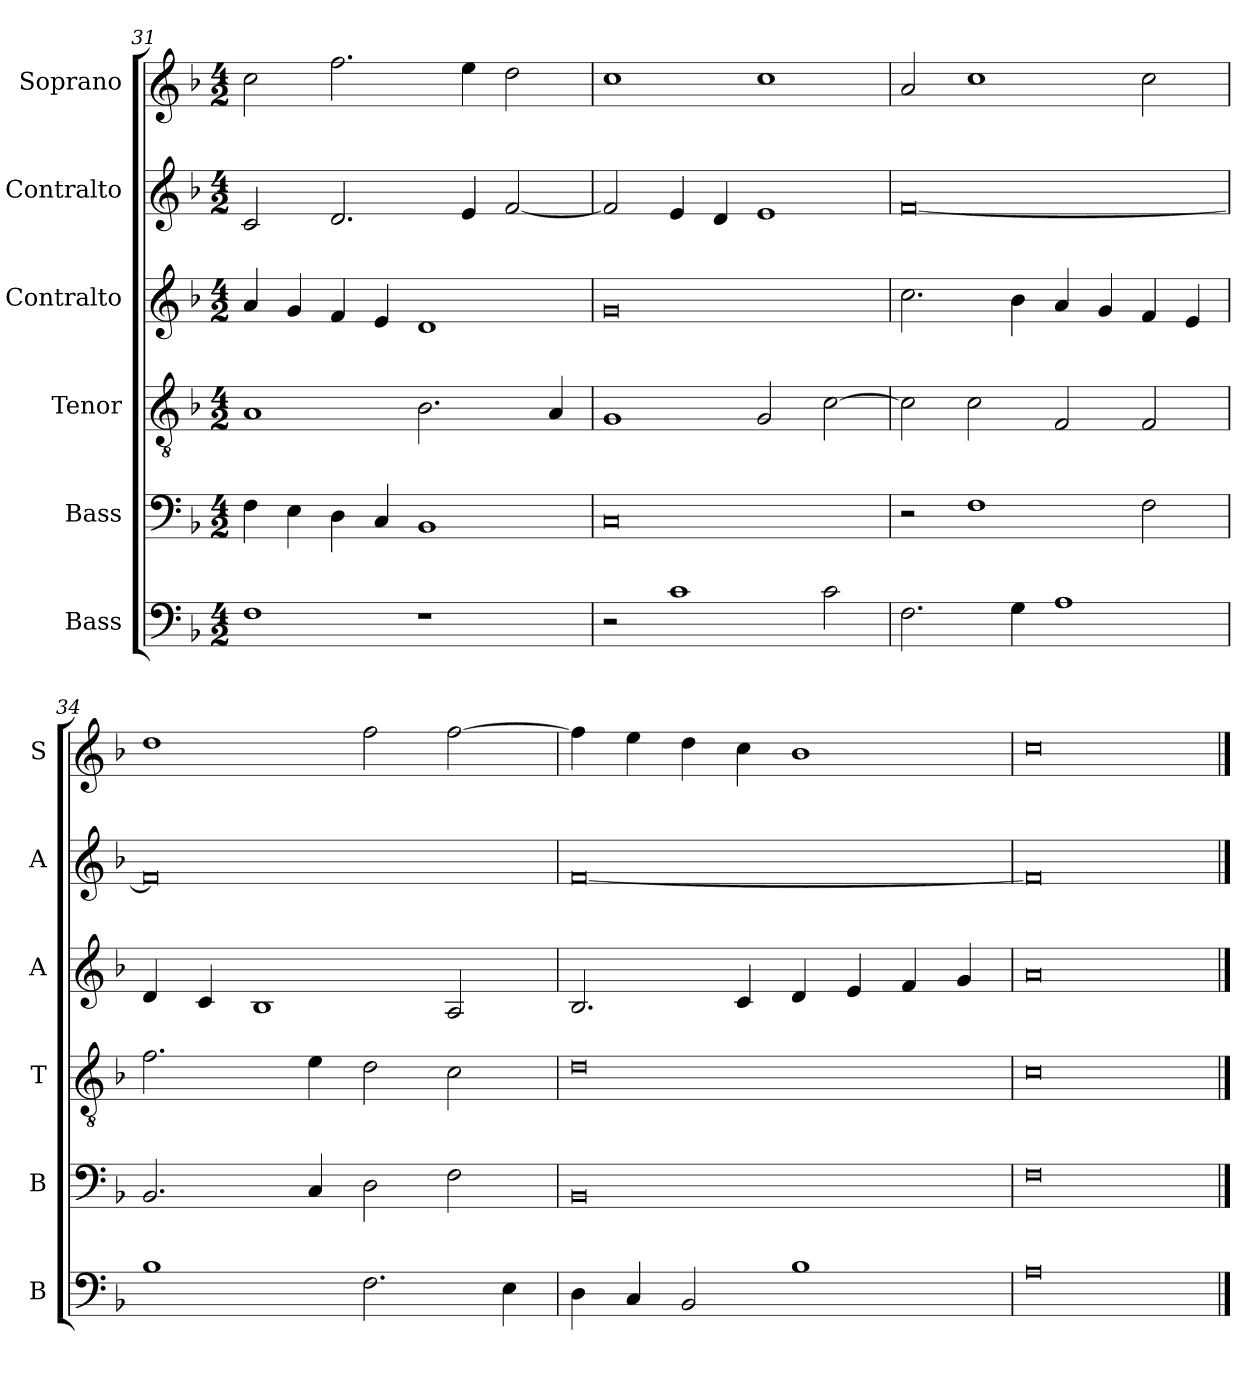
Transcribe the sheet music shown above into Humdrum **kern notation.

**kern	**kern	**kern	**kern	**kern	**kern
*part6	*part5	*part4	*part3	*part2	*part1
*staff6	*staff5	*staff4	*staff3	*staff2	*staff1
*I"Bass	*I"Bass	*I"Tenor	*I"Contralto	*I"Contralto	*I"Soprano
*I'B	*I'B	*I'T	*I'A	*I'A	*I'S
*clefF4	*clefF4	*clefGv2	*clefG2	*clefG2	*clefG2
*k[b-]	*k[b-]	*k[b-]	*k[b-]	*k[b-]	*k[b-]
*F:ion	*F:ion	*F:ion	*F:ion	*F:ion	*F:ion
*M4/2	*M4/2	*M4/2	*M4/2	*M4/2	*M4/2
=31	=31	=31	=31	=31	=31
1F	4F	1A	4a	2c	2cc
.	4E	.	4g	.	.
.	4D	.	4f	2.d	2.ff
.	4C	.	4e	.	.
1r	1BB-	2.B-	1d	.	.
.	.	.	.	4e	4ee
.	.	.	.	[2f	2dd
.	.	4A	.	.	.
=32	=32	=32	=32	=32	=32
2r	0C	1G	0g	2f]	1cc
1c	.	.	.	4e	.
.	.	.	.	4d	.
.	.	2G	.	1e	1cc
2c	.	[2c	.	.	.
=33	=33	=33	=33	=33	=33
2.F	2r	2c]	2.cc	[0f	2a
.	1F	2c	.	.	1cc
4G	.	.	4b-	.	.
1A	.	2F	4a	.	.
.	.	.	4g	.	.
.	2F	2F	4f	.	2cc
.	.	.	4e	.	.
=34	=34	=34	=34	=34	=34
1B-	2.BB-	2.f	4d	0f]	1dd
.	.	.	4c	.	.
.	.	.	1B-	.	.
.	4C	4e	.	.	.
2.F	2D	2d	.	.	2ff
.	2F	2c	2A	.	[2ff
4E	.	.	.	.	.
=35	=35	=35	=35	=35	=35
4D	0BB-	0d	2.B-	[0f	4ff]
4C	.	.	.	.	4ee
2BB-	.	.	.	.	4dd
.	.	.	4c	.	4cc
1B-	.	.	4d	.	1b-
.	.	.	4e	.	.
.	.	.	4f	.	.
.	.	.	4g	.	.
=36	=36	=36	=36	=36	=36
0A	0F	0c	0a	0f]	0cc
==	==	==	==	==	==
*-	*-	*-	*-	*-	*-
